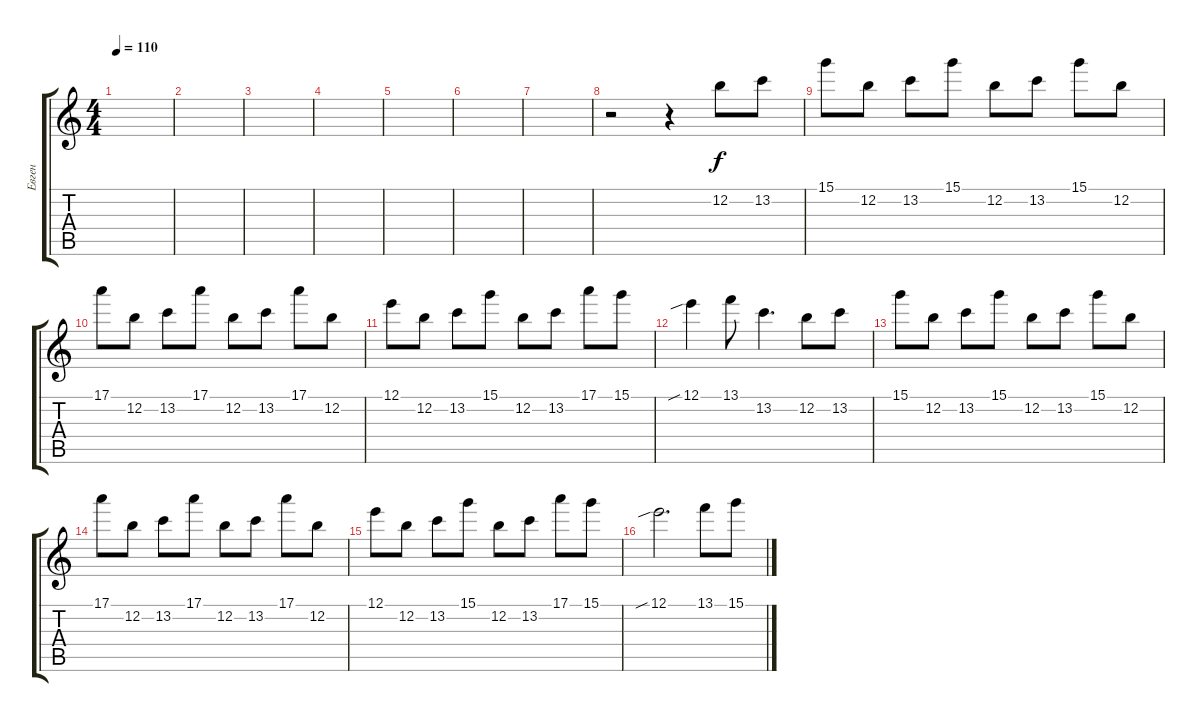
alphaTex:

\track ("Евген" "Евген") {instrument electricguitarjazz}
\staff {score tabs}
\tuning (E4 B3 G3 D3 A2 E2) {hide}
\ts (4 4)
\tempo 110
\clef g2
\ks c
|
|
|
|
|
|
|
r.2 r.4 12.2.8 13.2.8 |
15.1.8 12.2.8 13.2.8 15.1.8 12.2.8 13.2.8 15.1.8 12.2.8 |
17.1.8 12.2.8 13.2.8 17.1.8 12.2.8 13.2.8 17.1.8 12.2.8 |
12.1.8 12.2.8 13.2.8 15.1.8 12.2.8 13.2.8 17.1.8 15.1.8 |
12.1{sib}.4 13.1.8 13.2.4{d} 12.2.8 13.2.8 |
15.1.8 12.2.8 13.2.8 15.1.8 12.2.8 13.2.8 15.1.8 12.2.8 |
17.1.8 12.2.8 13.2.8 17.1.8 12.2.8 13.2.8 17.1.8 12.2.8 |
12.1.8 12.2.8 13.2.8 15.1.8 12.2.8 13.2.8 17.1.8 15.1.8 |
12.1{sib}.2{d} 13.1.8 15.1.8
